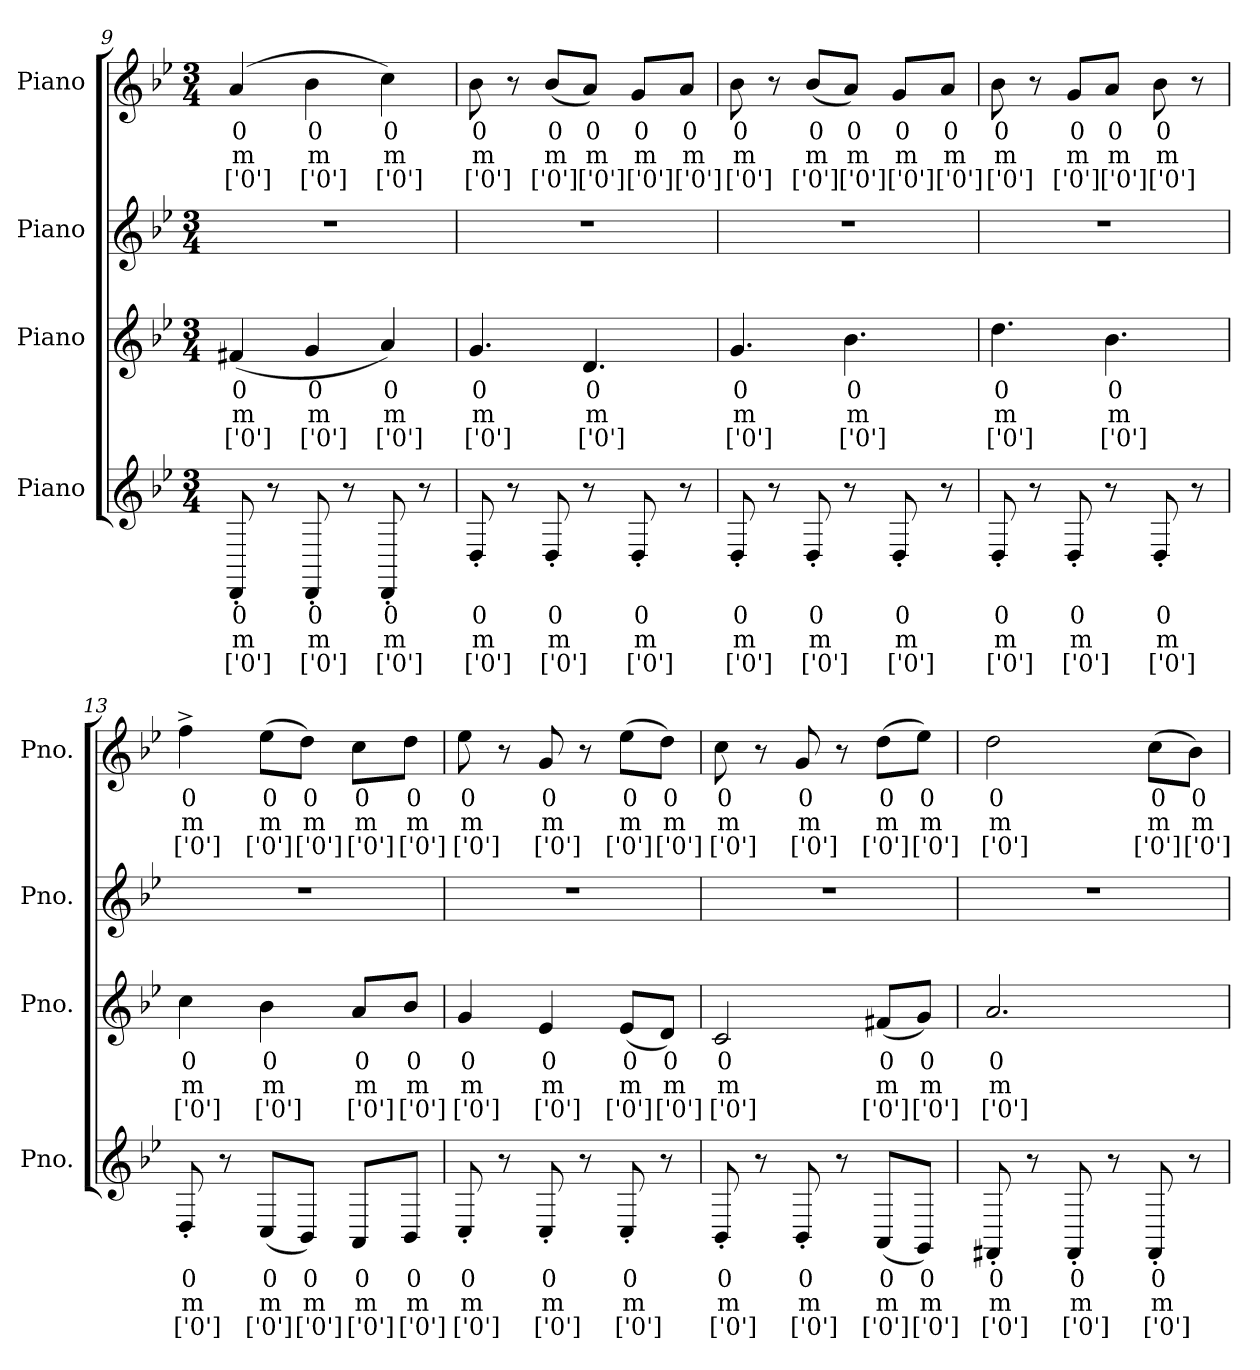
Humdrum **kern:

**kern	**text	**text	**text	**kern	**text	**text	**text	**kern	**kern	**text	**text	**text
*part4	*part4	*part4	*part4	*part3	*part3	*part3	*part3	*part2	*part1	*part1	*part1	*part1
*staff4	*staff4	*staff4	*staff4	*staff3	*staff3	*staff3	*staff3	*staff2	*staff1	*staff1	*staff1	*staff1
*I"Piano	*	*	*	*I"Piano	*	*	*	*I"Piano	*I"Piano	*	*	*
*I'Pno.	*	*	*	*I'Pno.	*	*	*	*I'Pno.	*I'Pno.	*	*	*
*clefG2	*	*	*	*clefG2	*	*	*	*clefG2	*clefG2	*	*	*
*k[b-e-]	*	*	*	*k[b-e-]	*	*	*	*k[b-e-]	*k[b-e-]	*	*	*
*M3/4	*	*	*	*M3/4	*	*	*	*M3/4	*M3/4	*	*	*
=9	=9	=9	=9	=9	=9	=9	=9	=9	=9	=9	=9	=9
8DD'i/	0	m	['0']	(<4f#Xj/	0	m	['0']	2.r	(>4aZ/	0	m	['0']
8r	.	.	.	.	.	.	.	.	.	.	.	.
8DD'i/	0	m	['0']	4gj/	0	m	['0']	.	4b-Z\	0	m	['0']
8r	.	.	.	.	.	.	.	.	.	.	.	.
8DD'i/	0	m	['0']	4aj/)	0	m	['0']	.	4ccZ\)	0	m	['0']
8r	.	.	.	.	.	.	.	.	.	.	.	.
=10	=10	=10	=10	=10	=10	=10	=10	=10	=10	=10	=10	=10
8D'i/	0	m	['0']	4.gj/	0	m	['0']	2.r	8b-Z\	0	m	['0']
8r	.	.	.	.	.	.	.	.	8r	.	.	.
8D'i/	0	m	['0']	.	.	.	.	.	(<8b-Z/L	0	m	['0']
8r	.	.	.	4.dj/	0	m	['0']	.	8aZ/J)	0	m	['0']
8D'i/	0	m	['0']	.	.	.	.	.	8gZ/L	0	m	['0']
8r	.	.	.	.	.	.	.	.	8aZ/J	0	m	['0']
=11	=11	=11	=11	=11	=11	=11	=11	=11	=11	=11	=11	=11
8D'i/	0	m	['0']	4.gj/	0	m	['0']	2.r	8b-Z\	0	m	['0']
8r	.	.	.	.	.	.	.	.	8r	.	.	.
8D'i/	0	m	['0']	.	.	.	.	.	(<8b-Z/L	0	m	['0']
8r	.	.	.	4.b-j\	0	m	['0']	.	8aZ/J)	0	m	['0']
8D'i/	0	m	['0']	.	.	.	.	.	8gZ/L	0	m	['0']
8r	.	.	.	.	.	.	.	.	8aZ/J	0	m	['0']
!!LO:PB:g=z
=12	=12	=12	=12	=12	=12	=12	=12	=12	=12	=12	=12	=12
8D'i/	0	m	['0']	4.ddj\	0	m	['0']	2.r	8b-Z\	0	m	['0']
8r	.	.	.	.	.	.	.	.	8r	.	.	.
8D'i/	0	m	['0']	.	.	.	.	.	8gZ/L	0	m	['0']
8r	.	.	.	4.b-j\	0	m	['0']	.	8aZ/J	0	m	['0']
8D'i/	0	m	['0']	.	.	.	.	.	8b-Z\	0	m	['0']
8r	.	.	.	.	.	.	.	.	8r	.	.	.
=13	=13	=13	=13	=13	=13	=13	=13	=13	=13	=13	=13	=13
8D'i/	0	m	['0']	4ccj\	0	m	['0']	2.r	4ff^Z\	0	m	['0']
8r	.	.	.	.	.	.	.	.	.	.	.	.
(<8Ci/L	0	m	['0']	4b-j\	0	m	['0']	.	(>8ee-Z\L	0	m	['0']
8BB-i/J)	0	m	['0']	.	.	.	.	.	8ddZ\J)	0	m	['0']
8AAi/L	0	m	['0']	8aj/L	0	m	['0']	.	8ccZ\L	0	m	['0']
8BB-i/J	0	m	['0']	8b-j/J	0	m	['0']	.	8ddZ\J	0	m	['0']
=14	=14	=14	=14	=14	=14	=14	=14	=14	=14	=14	=14	=14
8C'i/	0	m	['0']	4gj/	0	m	['0']	2.r	8ee-Z\	0	m	['0']
8r	.	.	.	.	.	.	.	.	8r	.	.	.
8C'i/	0	m	['0']	4e-j/	0	m	['0']	.	8gZ/	0	m	['0']
8r	.	.	.	.	.	.	.	.	8r	.	.	.
8C'i/	0	m	['0']	(<8e-j/L	0	m	['0']	.	(>8ee-Z\L	0	m	['0']
8r	.	.	.	8dj/J)	0	m	['0']	.	8ddZ\J)	0	m	['0']
=15	=15	=15	=15	=15	=15	=15	=15	=15	=15	=15	=15	=15
8BB-'i/	0	m	['0']	2cj/	0	m	['0']	2.r	8ccZ\	0	m	['0']
8r	.	.	.	.	.	.	.	.	8r	.	.	.
8BB-'i/	0	m	['0']	.	.	.	.	.	8gZ/	0	m	['0']
8r	.	.	.	.	.	.	.	.	8r	.	.	.
(<8AAi/L	0	m	['0']	(<8f#Xj/L	0	m	['0']	.	(>8ddZ\L	0	m	['0']
8GGi/J)	0	m	['0']	8gj/J)	0	m	['0']	.	8ee-Z\J)	0	m	['0']
=16	=16	=16	=16	=16	=16	=16	=16	=16	=16	=16	=16	=16
8FF#X'i/	0	m	['0']	2.aj/	0	m	['0']	2.r	2ddZ\	0	m	['0']
8r	.	.	.	.	.	.	.	.	.	.	.	.
8FF#'i/	0	m	['0']	.	.	.	.	.	.	.	.	.
8r	.	.	.	.	.	.	.	.	.	.	.	.
8FF#'i/	0	m	['0']	.	.	.	.	.	(>8ccZ\L	0	m	['0']
8r	.	.	.	.	.	.	.	.	8b-Z\J)	0	m	['0']
=	=	=	=	=	=	=	=	=	=	=	=	=
*-	*-	*-	*-	*-	*-	*-	*-	*-	*-	*-	*-	*-
